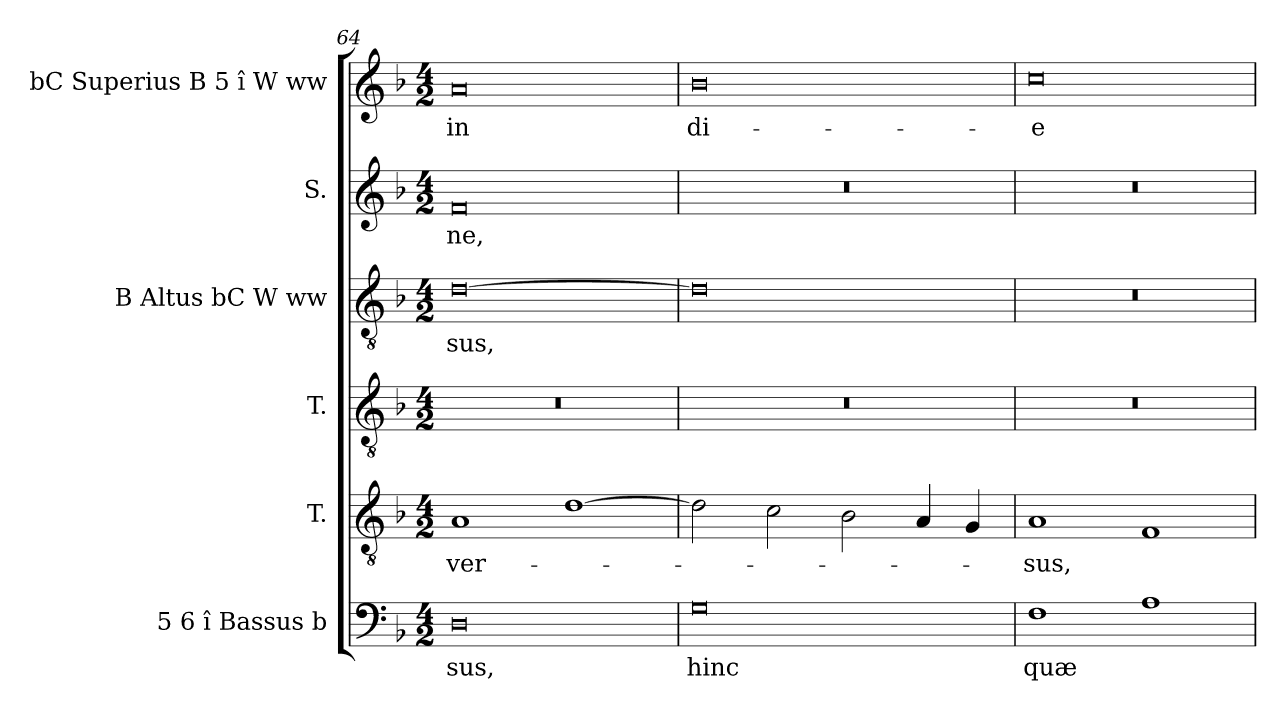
**kern	**text	**kern	**text	**kern	**kern	**text	**kern	**text	**kern	**text
*part6	*part6	*part5	*part5	*part4	*part3	*part3	*part2	*part2	*part1	*part1
*staff6	*staff6	*staff5	*staff5	*staff4	*staff3	*staff3	*staff2	*staff2	*staff1	*staff1
*I"5  6  î  Bassus  b	*	*I"T.	*	*I"T.	*I"B  Altus  bC  W  ww	*	*I"S.	*	*I"bC  Superius  B  5 î W  ww	*
*I'B.	*	*I'T.	*	*I'T.	*I'A.	*	*I'S.	*	*I'S.	*
*clefF4	*	*clefGv2	*	*clefGv2	*clefGv2	*	*clefG2	*	*clefG2	*
*k[b-]	*	*k[b-]	*	*k[b-]	*k[b-]	*	*k[b-]	*	*k[b-]	*
*F:	*	*F:	*	*F:	*F:	*	*F:	*	*F:	*
*M4/2	*	*M4/2	*	*M4/2	*M4/2	*	*M4/2	*	*M4/2	*
=64	=64	=64	=64	=64	=64	=64	=64	=64	=64	=64
!	!LO:LY:b:cj	!	!LO:LY:b:cj	!	!	!LO:LY:b:cj	!	!LO:LY:b:cj	!	!LO:LY:b:cj
0D	-sus,	1A	ver-	0r	[>0d	-sus,	0f	-ne,	0a	in
.	.	[<1d	.	.	.	.	.	.	.	.
!!LO:LB:g=z
=65	=65	=65	=65	=65	=65	=65	=65	=65	=65	=65
!	!LO:LY:b:cj	!	!	!	!	!	!	!	!	!LO:LY:b:rj
0G	hinc	2d\]	.	0r	0d]	.	0r	.	0b-	di-
.	.	2c\	.	.	.	.	.	.	.	.
.	.	2B-\	.	.	.	.	.	.	.	.
.	.	4A/	.	.	.	.	.	.	.	.
.	.	4G/	.	.	.	.	.	.	.	.
=66	=66	=66	=66	=66	=66	=66	=66	=66	=66	=66
!	!LO:LY:b	!	!LO:LY:b:cj	!	!	!	!	!	!	!LO:LY:b:rj
1F	quæ	1A	-sus,	0r	0r	.	0r	.	0cc	-e-
1A	.	1F	.	.	.	.	.	.	.	.
=	=	=	=	=	=	=	=	=	=	=
*-	*-	*-	*-	*-	*-	*-	*-	*-	*-	*-
